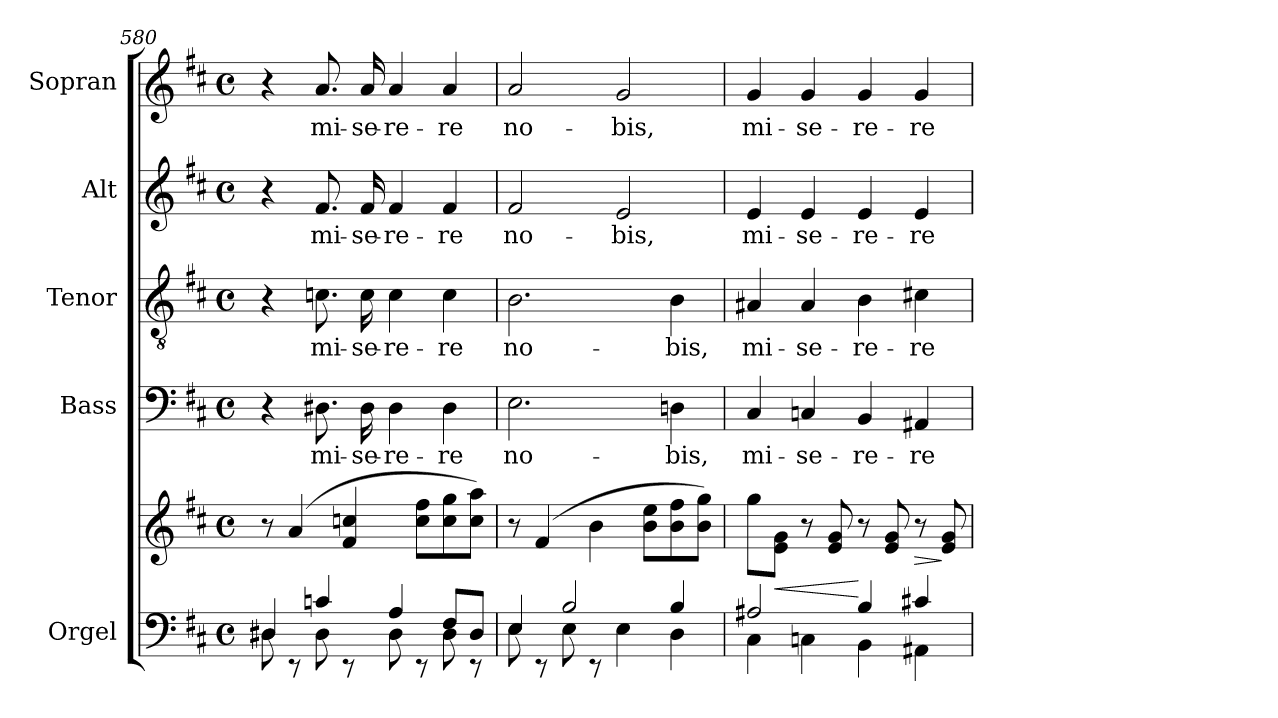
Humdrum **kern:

**kern	**kern	**dynam	**kern	**text	**kern	**text	**kern	**text	**kern	**text
*part5	*part5	*part5	*part4	*part4	*part3	*part3	*part2	*part2	*part1	*part1
*staff6	*staff5	*staff5/6	*staff4	*staff4	*staff3	*staff3	*staff2	*staff2	*staff1	*staff1
*I"Orgel	*	*	*I"Bass	*	*I"Tenor	*	*I"Alt	*	*I"Sopran	*
*I'Org.	*	*	*I'B	*	*I'T	*	*I'A	*	*I'S	*
*clefF4	*clefG2	*	*clefF4	*	*clefGv2	*	*clefG2	*	*clefG2	*
*k[f#c#]	*k[f#c#]	*	*k[f#c#]	*	*k[f#c#]	*	*k[f#c#]	*	*k[f#c#]	*
*D:	*D:	*	*D:	*	*D:	*	*D:	*	*D:	*
*M4/4	*M4/4	*	*M4/4	*	*M4/4	*	*M4/4	*	*M4/4	*
*met(c)	*met(c)	*	*met(c)	*	*met(c)	*	*met(c)	*	*met(c)	*
=580	=580	=580	=580	=580	=580	=580	=580	=580	=580	=580
*^	*	*	*	*	*	*	*	*	*	*
4D#X/	8D#X\	8r	.	4r	.	4r	.	4r	.	4r	.
.	8rEE	(4a/	.	.	.	.	.	.	.	.	.
!	!	!	!	!	!LO:LY:b	!	!LO:LY:b	!	!LO:LY:b	!	!LO:LY:b
4cn/	8D#\	.	.	8.D#X\	mi-	8.cn\	mi-	8.f#/	mi-	8.a/	mi-
.	8rEE	4f#/ 4ccn/	.	.	.	.	.	.	.	.	.
!	!	!	!	!	!LO:LY:b	!	!LO:LY:b	!	!LO:LY:b	!	!LO:LY:b
.	.	.	.	16D#\	-se-	16c\	-se-	16f#/	-se-	16a/	-se-
!	!	!	!	!	!LO:LY:b	!	!LO:LY:b	!	!LO:LY:b	!	!LO:LY:b
4A/	8D#\	.	.	4D#\	-re-	4c\	-re-	4f#/	-re-	4a/	-re-
.	8rEE	8cc\ 8ff#\L	.	.	.	.	.	.	.	.	.
!	!	!	!	!	!LO:LY:b	!	!LO:LY:b	!	!LO:LY:b	!	!LO:LY:b
8F#/L	8D#\	8cc\ 8gg\	.	4D#\	-re	4c\	-re	4f#/	-re	4a/	-re
8D#/J	8rEE	8cc\ 8aa\J)	.	.	.	.	.	.	.	.	.
=581	=581	=581	=581	=581	=581	=581	=581	=581	=581	=581	=581
!	!	!	!	!	!LO:LY:b	!	!LO:LY:b	!	!LO:LY:b	!	!LO:LY:b
4E/	8E\	8r	.	2.E\	no-	2.B\	no-	2f#/	no-	2a/	no-
.	8rEE	(4f#/	.	.	.	.	.	.	.	.	.
2B/	8E\	.	.	.	.	.	.	.	.	.	.
.	8rEE	4b\	.	.	.	.	.	.	.	.	.
!	!	!	!	!	!	!	!	!	!LO:LY:b	!	!LO:LY:b
.	4E\	.	.	.	.	.	.	2e/	-bis,	2g/	-bis,
.	.	8b\ 8ee\L	.	.	.	.	.	.	.	.	.
!	!	!	!	!	!LO:LY:b	!	!LO:LY:b	!	!	!	!
4B/	4D\	8b\ 8ff#\	.	4Dn\	-bis,	4B\	-bis,	.	.	.	.
.	.	8b\ 8gg\J)	.	.	.	.	.	.	.	.	.
!!LO:LB:g=z
=582	=582	=582	=582	=582	=582	=582	=582	=582	=582	=582	=582
!	!	!	!	!	!LO:LY:b	!	!LO:LY:b	!	!LO:LY:b	!	!LO:LY:b
2A#X/	4C#\	8gg\L	.	4C#/	mi-	4A#X/	mi-	4e/	mi-	4g/	mi-
!	!	!	!LO:HP:b	!	!	!	!	!	!	!	!
.	.	8e\ 8g\J	<	.	.	.	.	.	.	.	.
!	!	!	!	!	!LO:LY:b	!	!LO:LY:b	!	!LO:LY:b	!	!LO:LY:b
.	4Cn\	8r	.	4Cn/	-se-	4A#/	-se-	4e/	-se-	4g/	-se-
.	.	8e/ 8g/	.	.	.	.	.	.	.	.	.
!	!	!	!	!	!LO:LY:b	!	!LO:LY:b	!	!LO:LY:b	!	!LO:LY:b
4B/	4BB\	8r	[	4BB/	-re-	4B\	-re-	4e/	-re-	4g/	-re-
.	.	8e/ 8g/	.	.	.	.	.	.	.	.	.
!	!	!	!LO:HP:b	!	!LO:LY:b	!	!LO:LY:b	!	!LO:LY:b	!	!LO:LY:b
4c#X/	4AA#X\	8r	>	4AA#X/	-re	4c#X\	-re	4e/	-re	4g/	-re
.	.	8e/ 8g/	]	.	.	.	.	.	.	.	.
*v	*v	*	*	*	*	*	*	*	*	*	*
=	=	=	=	=	=	=	=	=	=	=
*-	*-	*-	*-	*-	*-	*-	*-	*-	*-	*-
